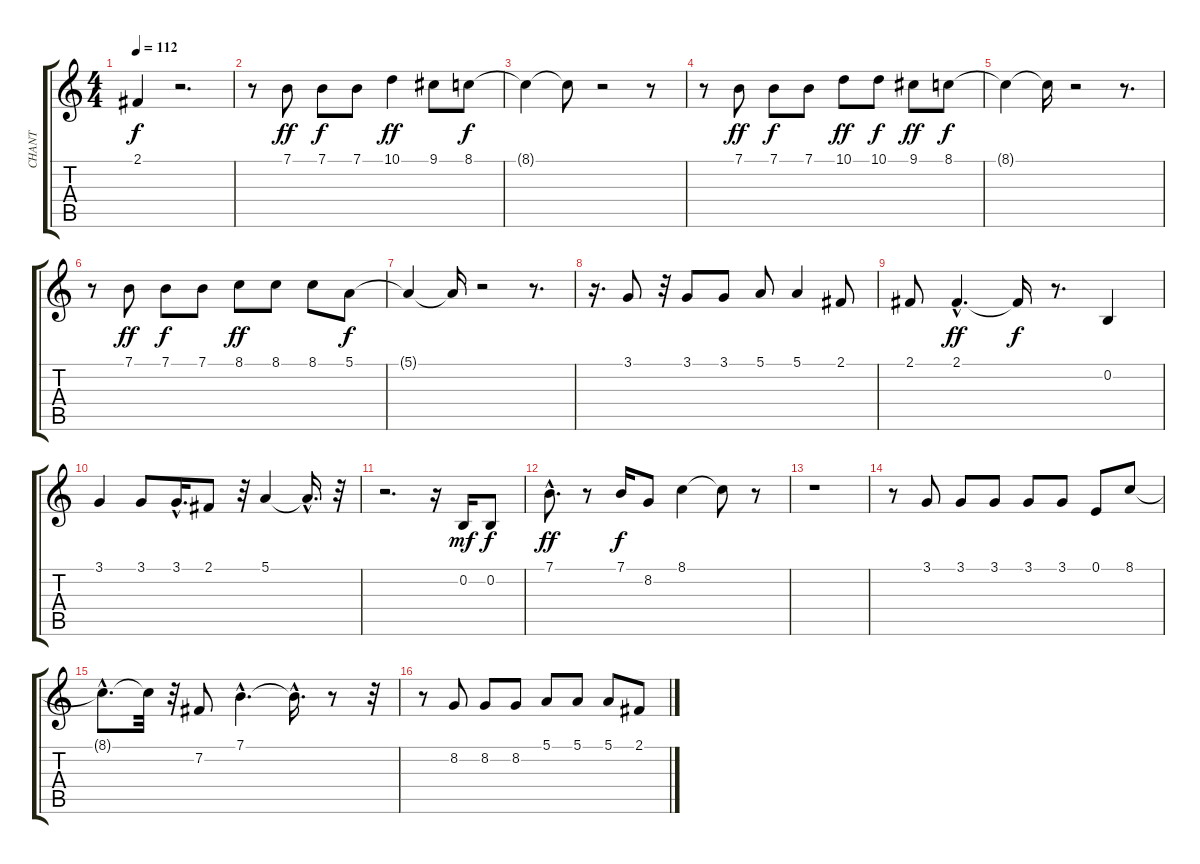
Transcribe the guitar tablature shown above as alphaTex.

\track ("CHANT" "CHANT") {instrument harmonica}
\staff {score tabs}
\tuning (E4 B3 G3 D3 A2 E2) {hide}
\ts (4 4)
\tempo 112
\clef g2
\ks c
2.1{t}.4{dy f} r.2{d} |
r.8 7.1.8{dy ff} 7.1.8{dy f} 7.1.8 10.1.4{dy ff} 9.1.8 8.1.8{dy f} |
8.1{t}.4 8.1{t}.8 r.2 r.8 |
r.8 7.1.8{dy ff} 7.1.8{dy f} 7.1.8 10.1.8{dy ff} 10.1.8{dy f} 9.1.8{dy ff} 8.1.8{dy f} |
8.1{t}.4 8.1{t}.16 r.2 r.8{d} |
r.8 7.1.8{dy ff} 7.1.8{dy f} 7.1.8 8.1.8{dy ff} 8.1.8 8.1.8 5.1.8{dy f} |
5.1{t}.4 5.1{t}.16 r.2 r.8{d} |
r.16{d} 3.1.8 r.32 3.1.8 3.1.8 5.1.8 5.1.4 2.1.8 |
2.1.8 2.1{hac}.4{d dy ff} 2.1{t}.16{dy f} r.8{d} 0.2.4 |
3.1.4 3.1.8 3.1{hac}.16{d} 2.1.8 r.32 5.1.4 5.1{hac t}.16{d} r.32 |
r.2{d} r.16 0.2.16{dy mf} 0.2.8{dy f} |
7.1{hac}.8{d dy ff} r.8 7.1.16{dy f} 8.2.8 8.1.4 8.1{t}.8 r.8 |
r.1 |
r.8 3.1.8 3.1.8 3.1.8 3.1.8 3.1.8 0.1.8 8.1.8 |
8.1{hac t}.8{d} 8.1{t}.32 r.32 7.2.8 7.1{hac}.4{d} 7.1{hac t}.16{d} r.8 r.32 |
r.8 8.2.8 8.2.8 8.2.8 5.1.8 5.1.8 5.1.8 2.1.8
